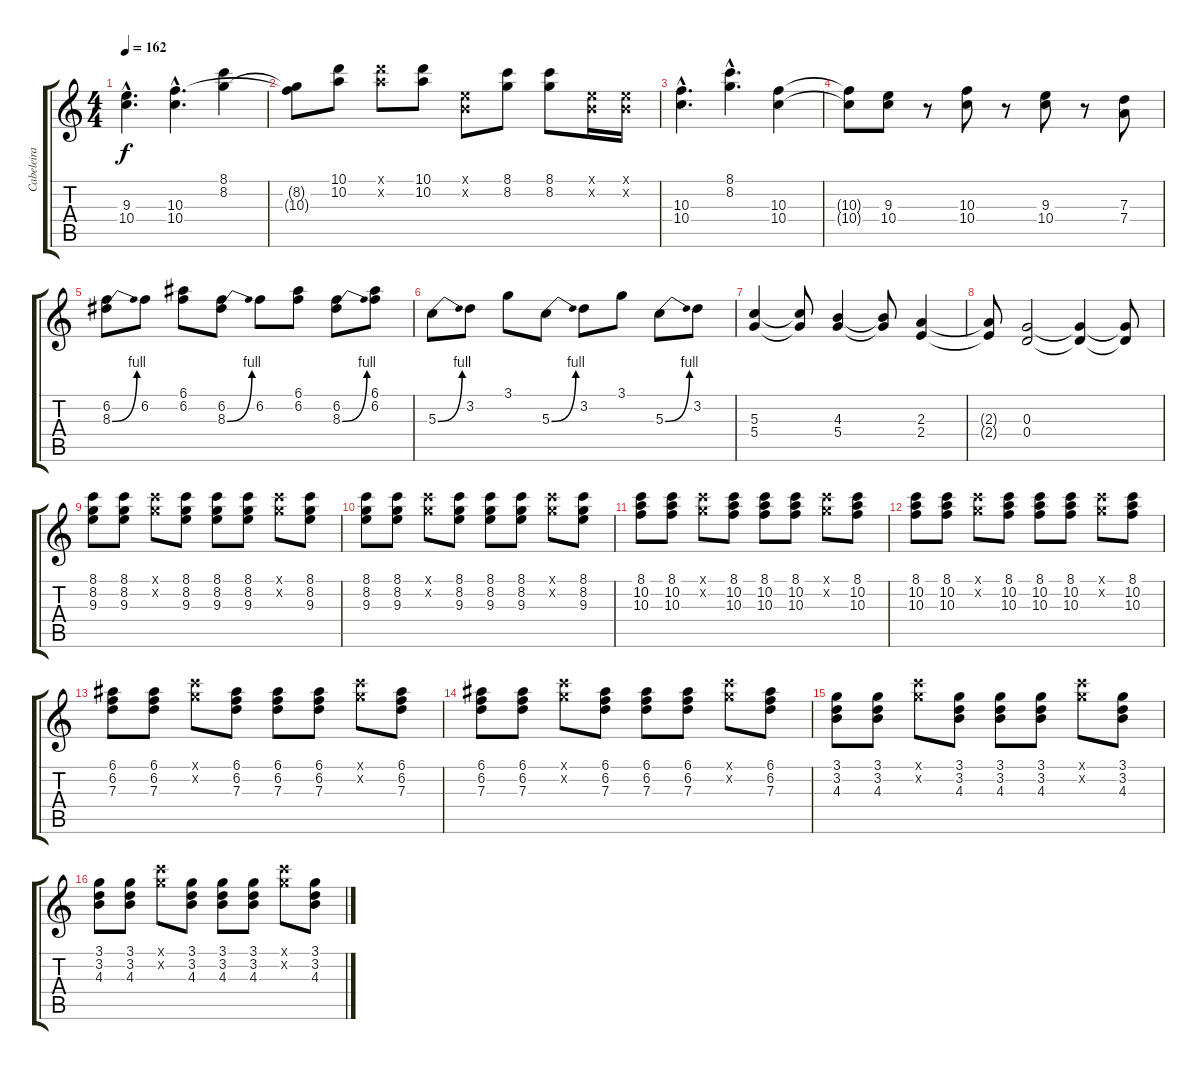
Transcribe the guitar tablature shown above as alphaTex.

\track ("Cabeleira" "Cabeleira") {instrument electricguitarjazz}
\staff {score tabs}
\tuning (E4 B3 G3 D3 A2 E2) {hide}
\ts (4 4)
\tempo 162
\clef g2
\ks c
(9.3{hac} 10.4{hac}).4{d dy f} (10.3{hac} 10.4{hac}).4{d} (8.1 8.2).4 |
(8.2{t} 10.3{t}).8 (10.1 10.2).8 (10.1{x} 10.2{x}).8 (10.1 10.2).8 (0.1{x} 0.2{x}).8 (8.1 8.2).8 (8.1 8.2).8 (0.1{x} 0.2{x}).16 (0.1{x} 0.2{x}).16 |
(10.3{hac} 10.4{hac}).4{d} (8.1{hac} 8.2{hac}).4{d} (10.3 10.4).4 |
(10.3{t} 10.4{t}).8 (9.3 10.4).8 r.8 (10.3 10.4).8 r.8 (9.3 10.4).8 r.8 (7.3 7.4).8 |
(6.2 8.3{be (bend 0 0 60 4)}).8 6.2.8 (6.1 6.2).8 (6.2 8.3{be (bend 0 0 60 4)}).8 6.2.8 (6.1 6.2).8 (6.2 8.3{be (bend 0 0 60 4)}).8 (6.1 6.2).8 |
5.3{be (bend 0 0 60 4)}.8 3.2.8 3.1.8 5.3{be (bend 0 0 60 4)}.8 3.2.8 3.1.8 5.3{be (bend 0 0 60 4)}.8 3.2.8 |
(5.3 5.4).4 (5.3{t} 5.4{t}).8 (4.3 5.4).4 (4.3{t} 5.4{t}).8 (2.3 2.4).4 |
(2.3{t} 2.4{t}).8 (0.3 0.4).2 (0.3{t} 0.4{t}).4 (0.3{t} 0.4{t}).8 |
(8.1 8.2 9.3).8{volume 9} (8.1 8.2 9.3).8 (8.1{x} 8.2{x}).8 (8.1 8.2 9.3).8 (8.1 8.2 9.3).8 (8.1 8.2 9.3).8 (8.1{x} 8.2{x}).8 (8.1 8.2 9.3).8 |
(8.1 8.2 9.3).8 (8.1 8.2 9.3).8 (8.1{x} 8.2{x}).8 (8.1 8.2 9.3).8 (8.1 8.2 9.3).8 (8.1 8.2 9.3).8 (8.1{x} 8.2{x}).8 (8.1 8.2 9.3).8 |
(8.1 10.2 10.3).8 (8.1 10.2 10.3).8 (8.1{x} 8.2{x}).8 (8.1 10.2 10.3).8 (8.1 10.2 10.3).8 (8.1 10.2 10.3).8 (8.1{x} 8.2{x}).8 (8.1 10.2 10.3).8 |
(8.1 10.2 10.3).8 (8.1 10.2 10.3).8 (8.1{x} 8.2{x}).8 (8.1 10.2 10.3).8 (8.1 10.2 10.3).8 (8.1 10.2 10.3).8 (8.1{x} 8.2{x}).8 (8.1 10.2 10.3).8 |
(6.1 6.2 7.3).8 (6.1 6.2 7.3).8 (8.1{x} 8.2{x}).8 (6.1 6.2 7.3).8 (6.1 6.2 7.3).8 (6.1 6.2 7.3).8 (8.1{x} 8.2{x}).8 (6.1 6.2 7.3).8 |
(6.1 6.2 7.3).8 (6.1 6.2 7.3).8 (8.1{x} 8.2{x}).8 (6.1 6.2 7.3).8 (6.1 6.2 7.3).8 (6.1 6.2 7.3).8 (8.1{x} 8.2{x}).8 (6.1 6.2 7.3).8 |
(3.1 3.2 4.3).8 (3.1 3.2 4.3).8 (8.1{x} 8.2{x}).8 (3.1 3.2 4.3).8 (3.1 3.2 4.3).8 (3.1 3.2 4.3).8 (8.1{x} 8.2{x}).8 (3.1 3.2 4.3).8 |
(3.1 3.2 4.3).8 (3.1 3.2 4.3).8 (8.1{x} 8.2{x}).8 (3.1 3.2 4.3).8 (3.1 3.2 4.3).8 (3.1 3.2 4.3).8 (8.1{x} 8.2{x}).8 (3.1 3.2 4.3).8
